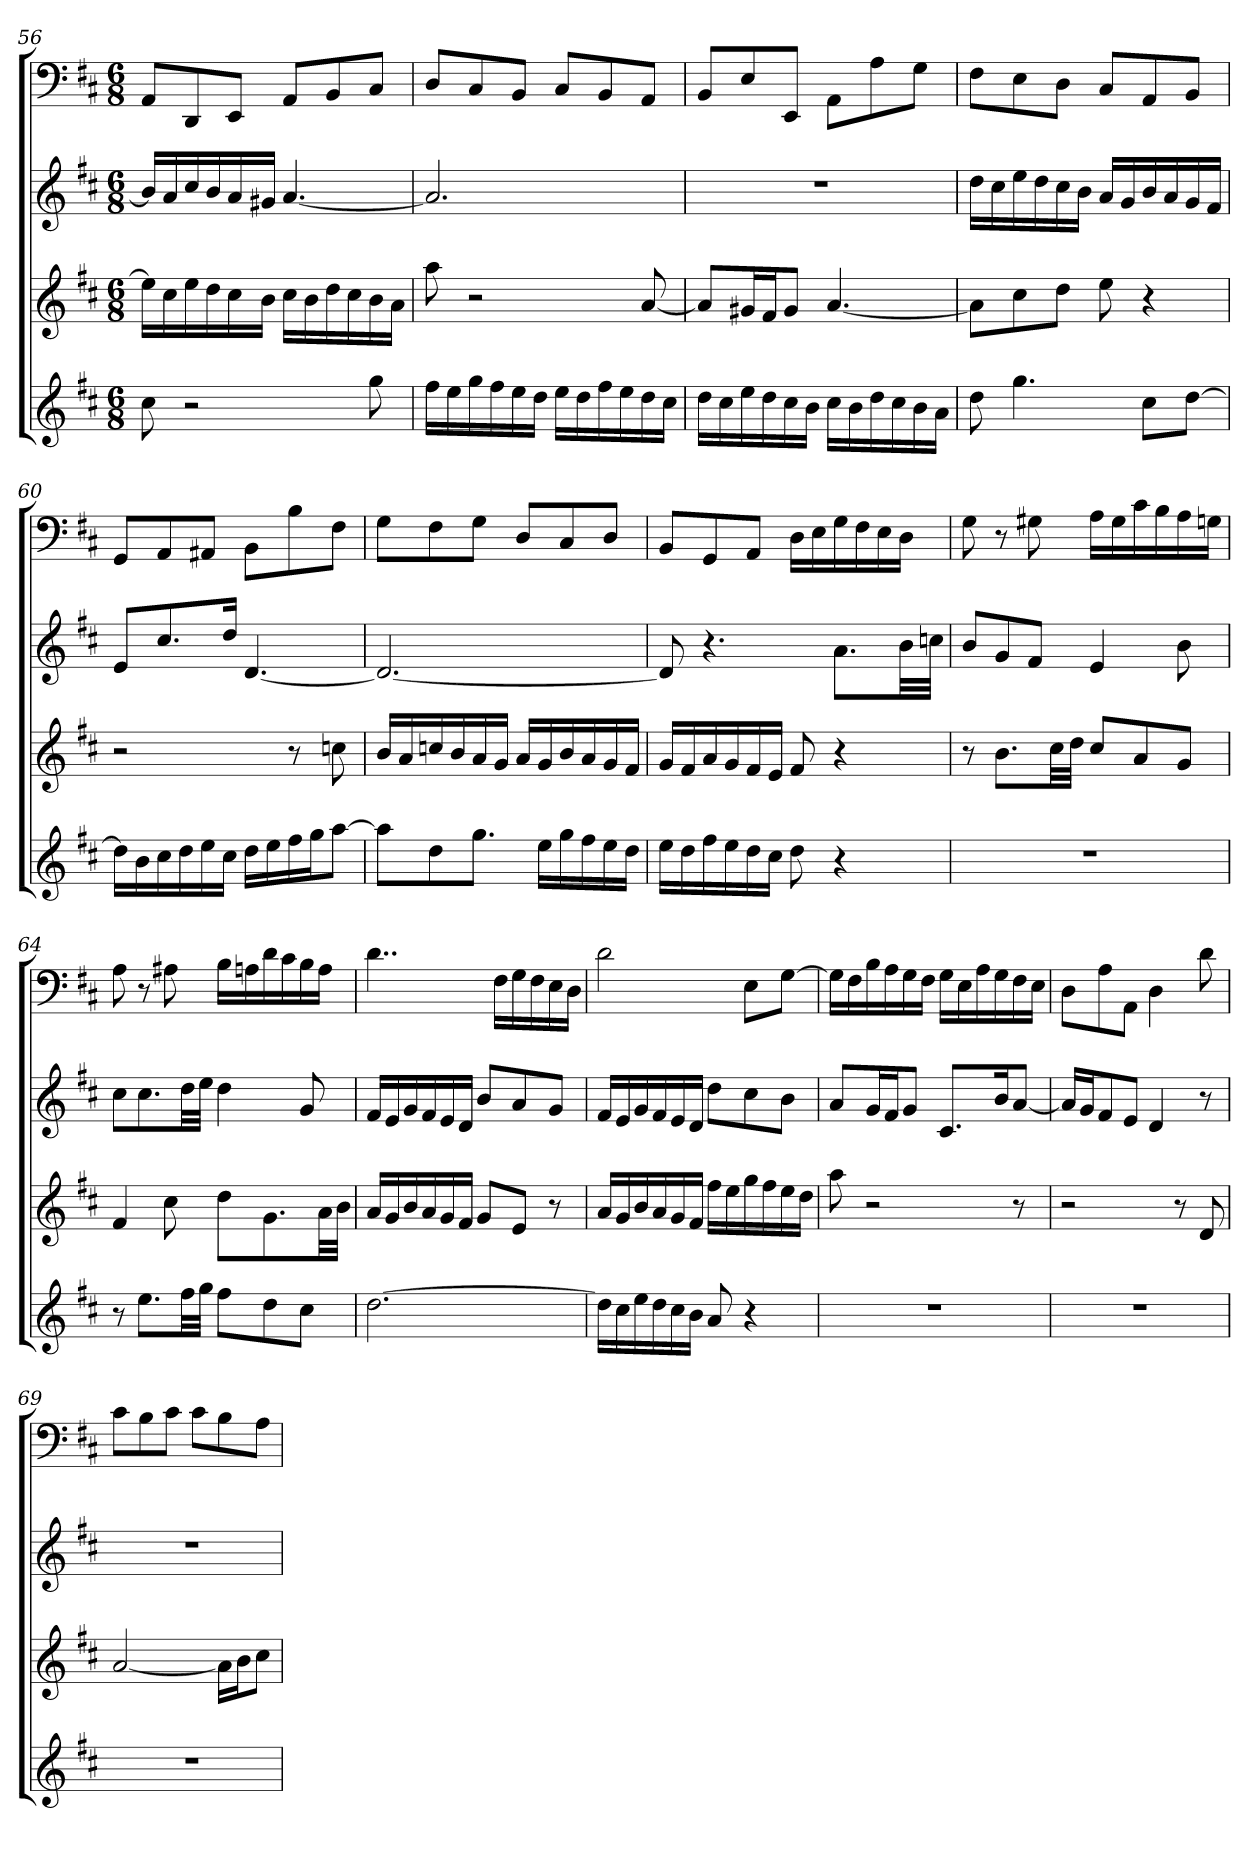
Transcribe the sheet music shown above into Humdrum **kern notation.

**kern	**kern	**kern	**kern
*part4	*part3	*part2	*part1
*staff4	*staff3	*staff2	*staff1
*k[f#c#]	*k[f#c#]	*k[f#c#]	*k[f#c#]
*D:	*D:	*D:	*D:
*M6/8	*M6/8	*M6/8	*M6/8
=56	=56	=56	=56
8cc#	16eeLL]	16bLL]	8AAL
.	16cc#	16a	.
2r	16ee	16cc#	8DD
.	16dd	16b	.
.	16cc#	16a	8EEJ
.	16bJJ	16g#XJJ	.
.	16cc#LL	[4.a	8AAL
.	16b	.	.
.	16dd	.	8BB
.	16cc#	.	.
8gg	16b	.	8C#J
.	16aJJ	.	.
=57	=57	=57	=57
16ff#LL	8aa	2.a]	8DL
16ee	.	.	.
16gg	2r	.	8C#
16ff#	.	.	.
16ee	.	.	8BBJ
16ddJJ	.	.	.
16eeLL	.	.	8C#L
16dd	.	.	.
16ff#	.	.	8BB
16ee	.	.	.
16dd	[8a	.	8AAJ
16cc#JJ	.	.	.
=58	=58	=58	=58
16ddLL	8aL]	2.r	8BBL
16cc#	.	.	.
16ee	16g#XL	.	8E
16dd	16f#J	.	.
16cc#	8g#J	.	8EEJ
16bJJ	.	.	.
16cc#LL	[4.a	.	8AAL
16b	.	.	.
16dd	.	.	8A
16cc#	.	.	.
16b	.	.	8GJ
16aJJ	.	.	.
=59	=59	=59	=59
8dd	8aL]	16ddLL	8F#L
.	.	16cc#	.
4.gg	8cc#	16ee	8E
.	.	16dd	.
.	8ddJ	16cc#	8DJ
.	.	16bJJ	.
.	8ee	16aLL	8C#L
.	.	16g	.
8cc#L	4r	16b	8AA
.	.	16a	.
[8ddJ	.	16g	8BBJ
.	.	16f#JJ	.
=60	=60	=60	=60
16ddLL]	2r	8eL	8GGL
16b	.	.	.
16cc#	.	8.cc#	8AA
16dd	.	.	.
16ee	.	.	8AA#XJ
16cc#JJ	.	16ddJk	.
16ddLL	.	[4.d	8BBL
16ee	.	.	.
16ff#	8r	.	8B
16ggJ	.	.	.
[8aaJ	8ccn	.	8F#J
=61	=61	=61	=61
8aaL]	16bLL	2.d_	8GL
.	16a	.	.
8dd	16ccn	.	8F#
.	16b	.	.
8.ggJ	16a	.	8GJ
.	16gJJ	.	.
.	16aLL	.	8DL
16eeLL	16g	.	.
16gg	16b	.	8C#
16ff#	16a	.	.
16ee	16g	.	8DJ
16ddJJ	16f#JJ	.	.
=62	=62	=62	=62
16eeLL	16gLL	8d]	8BBL
16dd	16f#	.	.
16ff#	16a	4.r	8GG
16ee	16g	.	.
16dd	16f#	.	8AAJ
16cc#JJ	16eJJ	.	.
8dd	8f#	.	16DLL
.	.	.	16E
4r	4r	8.aL	16G
.	.	.	16F#
.	.	.	16E
.	.	32bLL	16DJJ
.	.	32ccnJJJ	.
=63	=63	=63	=63
2.r	8r	8bL	8G
.	8.bL	8g	8r
.	.	8f#J	8G#X
.	32cc#LL	.	.
.	32ddJJJ	.	.
.	8cc#L	4e	16ALL
.	.	.	16G#
.	8a	.	16c#
.	.	.	16B
.	8gJ	8b	16A
.	.	.	16GnJJ
=64	=64	=64	=64
8r	4f#	8cc#L	8A
8.eeL	.	8.cc#	8r
.	8cc#	.	8A#X
32ff#LL	.	32ddLL	.
32ggJJJ	.	32eeJJJ	.
8ff#L	8ddL	4dd	16BLL
.	.	.	16An
8dd	8.g	.	16d
.	.	.	16c#
8cc#J	.	8g	16B
.	32aLL	.	16AJJ
.	32bJJJ	.	.
=65	=65	=65	=65
[2.dd	16aLL	16f#LL	4..d
.	16g	16e	.
.	16b	16g	.
.	16a	16f#	.
.	16g	16e	.
.	16f#JJ	16dJJ	.
.	8gL	8bL	.
.	.	.	16F#LL
.	8eJ	8a	16G
.	.	.	16F#
.	8r	8gJ	16E
.	.	.	16DJJ
=66	=66	=66	=66
16ddLL]	16aLL	16f#LL	2d
16cc#	16g	16e	.
16ee	16b	16g	.
16dd	16a	16f#	.
16cc#	16g	16e	.
16bJJ	16f#JJ	16dJJ	.
8a	16ff#LL	8ddL	.
.	16ee	.	.
4r	16gg	8cc#	8EL
.	16ff#	.	.
.	16ee	8bJ	[8GJ
.	16ddJJ	.	.
=67	=67	=67	=67
2.r	8aa	8aL	16GLL]
.	.	.	16F#
.	2r	16gL	16B
.	.	16f#J	16A
.	.	8gJ	16G
.	.	.	16F#JJ
.	.	8.c#L	16GLL
.	.	.	16E
.	.	.	16A
.	.	16bK	16G
.	8r	[8aJ	16F#
.	.	.	16EJJ
=68	=68	=68	=68
2.r	2r	16aLL]	8DL
.	.	16gJ	.
.	.	8f#	8A
.	.	8eJ	8AAJ
.	.	4d	4D
.	8r	.	.
.	8d	8r	8d
=69	=69	=69	=69
2.r	[2a	2.r	8c#L
.	.	.	8B
.	.	.	8c#J
.	.	.	8c#L
.	16aLL]	.	8B
.	16bJ	.	.
.	8cc#J	.	8AJ
=	=	=	=
*-	*-	*-	*-
